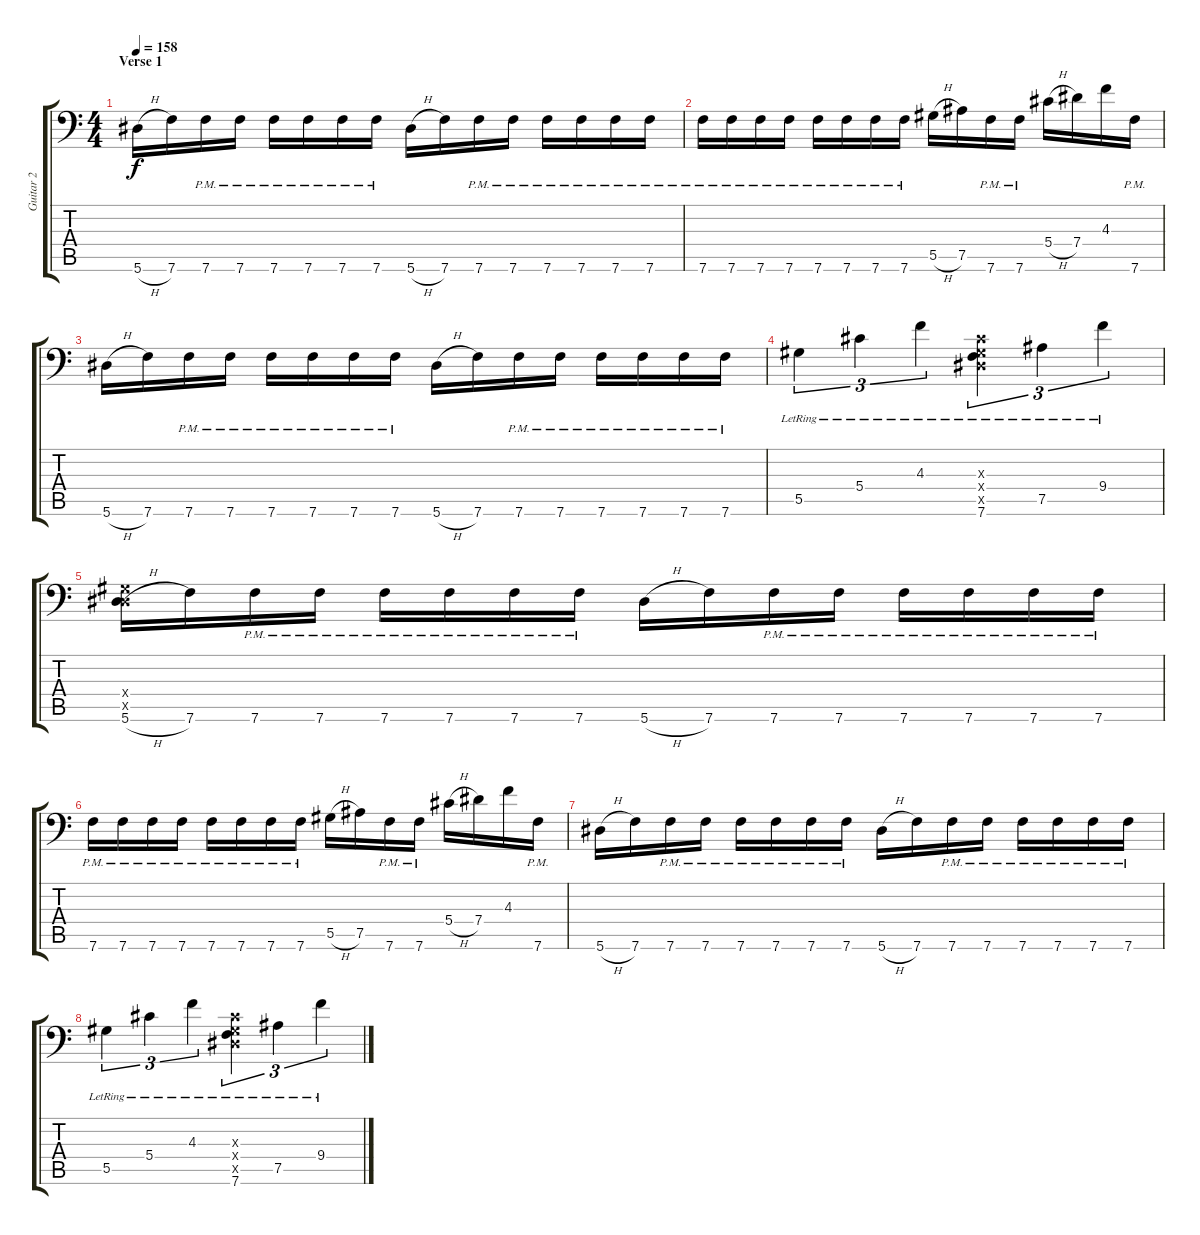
\track ("Guitar 2" "Guitar 2") {instrument distortionguitar}
\staff {score tabs}
\tuning (Bb3 F3 Db3 Ab2 Eb2 Bb1) {hide}
\ts (4 4)
\section ("" "Verse 1")
\tempo 158
\clef f4
\ks c
5.6{h}.16{dy f} 7.6.16 7.6{pm}.16 7.6{pm}.16 7.6{pm}.16 7.6{pm}.16 7.6{pm}.16 7.6{pm}.16 5.6{h}.16 7.6.16 7.6{pm}.16 7.6{pm}.16 7.6{pm}.16 7.6{pm}.16 7.6{pm}.16 7.6{pm}.16 |
7.6{pm}.16 7.6{pm}.16 7.6{pm}.16 7.6{pm}.16 7.6{pm}.16 7.6{pm}.16 7.6{pm}.16 7.6{pm}.16 5.5{h}.16 7.5.16 7.6{pm}.16 7.6{pm}.16 5.4{h}.16 7.4.16 4.3.16 7.6{pm}.16 |
5.6{h}.16 7.6.16 7.6{pm}.16 7.6{pm}.16 7.6{pm}.16 7.6{pm}.16 7.6{pm}.16 7.6{pm}.16 5.6{h}.16 7.6.16 7.6{pm}.16 7.6{pm}.16 7.6{pm}.16 7.6{pm}.16 7.6{pm}.16 7.6{pm}.16 |
5.5{lr}.4{tu (3 2)} 5.4{lr}.4{tu (3 2)} 4.3{lr}.4{tu (3 2)} (0.3{x} 0.4{x} 0.5{x} 7.6{lr}).4{tu (3 2)} 7.5{lr}.4{tu (3 2)} 9.4{lr}.4{tu (3 2)} |
(0.4{x} 0.5{x} 5.6{h}).16 7.6.16 7.6{pm}.16 7.6{pm}.16 7.6{pm}.16 7.6{pm}.16 7.6{pm}.16 7.6{pm}.16 5.6{h}.16 7.6.16 7.6{pm}.16 7.6{pm}.16 7.6{pm}.16 7.6{pm}.16 7.6{pm}.16 7.6{pm}.16 |
7.6{pm}.16 7.6{pm}.16 7.6{pm}.16 7.6{pm}.16 7.6{pm}.16 7.6{pm}.16 7.6{pm}.16 7.6{pm}.16 5.5{h}.16 7.5.16 7.6{pm}.16 7.6{pm}.16 5.4{h}.16 7.4.16 4.3.16 7.6{pm}.16 |
5.6{h}.16 7.6.16 7.6{pm}.16 7.6{pm}.16 7.6{pm}.16 7.6{pm}.16 7.6{pm}.16 7.6{pm}.16 5.6{h}.16 7.6.16 7.6{pm}.16 7.6{pm}.16 7.6{pm}.16 7.6{pm}.16 7.6{pm}.16 7.6{pm}.16 |
5.5{lr}.4{tu (3 2)} 5.4{lr}.4{tu (3 2)} 4.3{lr}.4{tu (3 2)} (0.3{x} 0.4{x} 0.5{x} 7.6{lr}).4{tu (3 2)} 7.5{lr}.4{tu (3 2)} 9.4{lr}.4{tu (3 2)}
